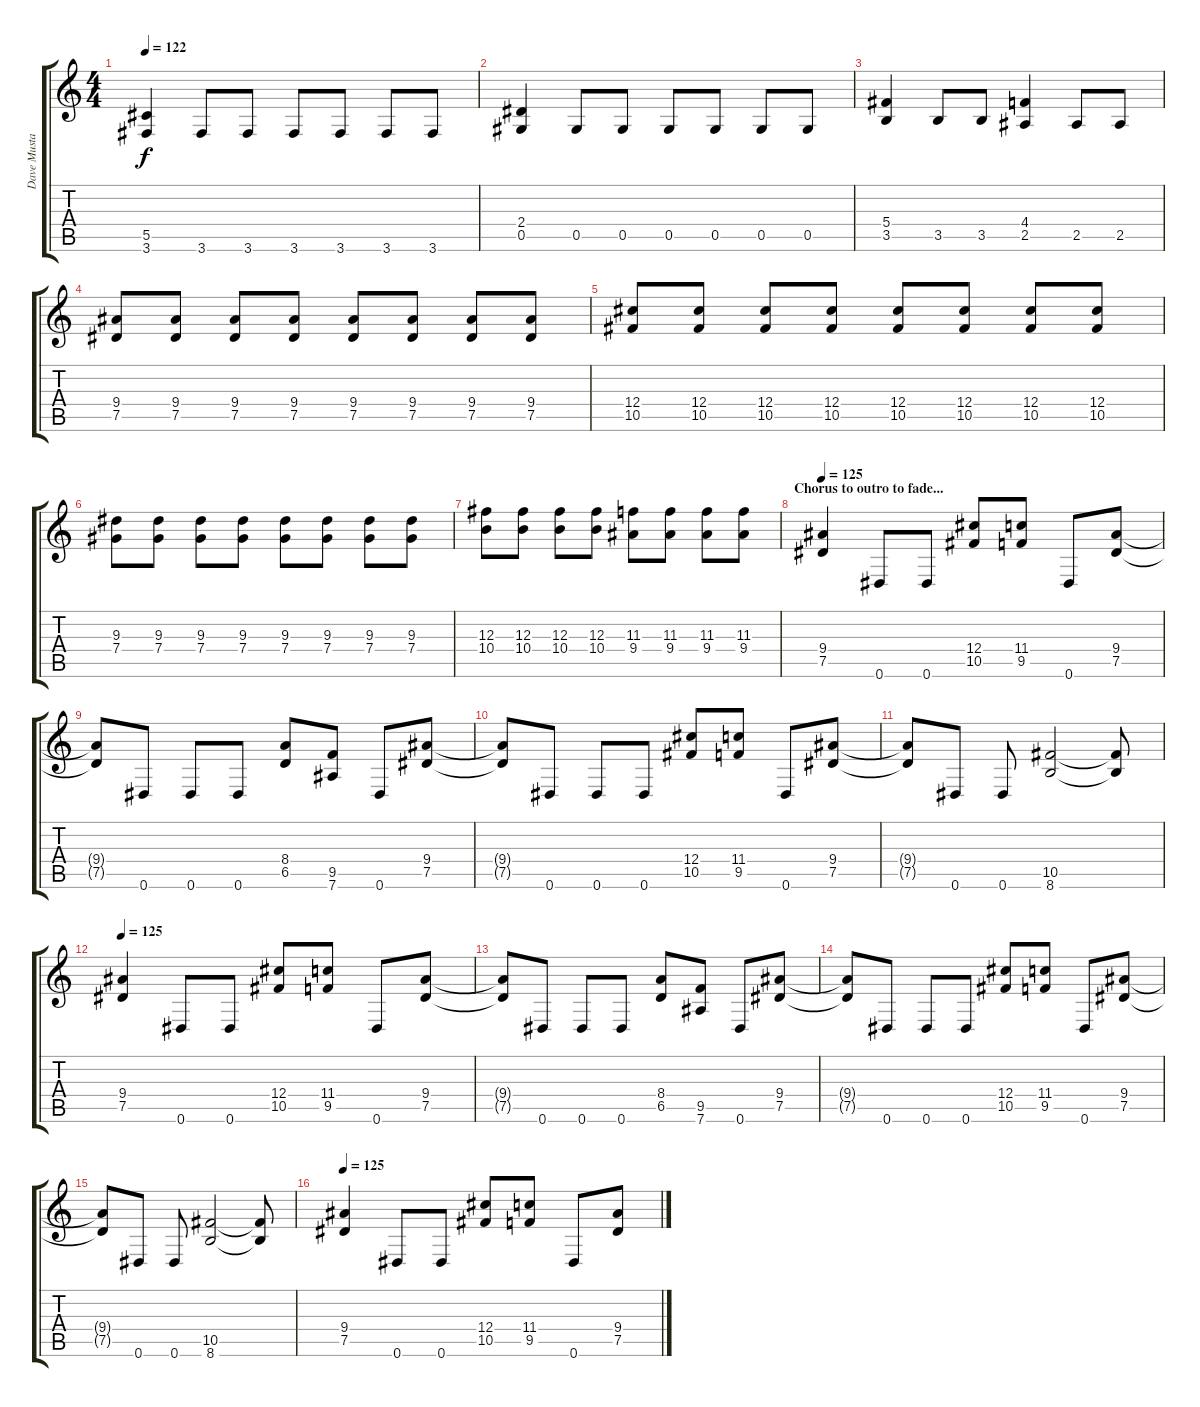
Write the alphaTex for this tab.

\track ("Dave Mustaine" "Dave Musta") {instrument distortionguitar}
\staff {score tabs}
\tuning (Eb4 Bb3 Gb3 Db3 Ab2 Eb2) {hide}
\ts (4 4)
\tempo 122
\clef g2
\ks c
(5.5 3.6).4{dy f} 3.6.8 3.6.8 3.6.8 3.6.8 3.6.8 3.6.8 |
(2.4 0.5).4 0.5.8 0.5.8 0.5.8 0.5.8 0.5.8 0.5.8 |
(5.4 3.5).4 3.5.8 3.5.8 (4.4 2.5).4 2.5.8 2.5.8 |
(9.4 7.5).8 (9.4 7.5).8 (9.4 7.5).8 (9.4 7.5).8 (9.4 7.5).8 (9.4 7.5).8 (9.4 7.5).8 (9.4 7.5).8 |
(12.4 10.5).8 (12.4 10.5).8 (12.4 10.5).8 (12.4 10.5).8 (12.4 10.5).8 (12.4 10.5).8 (12.4 10.5).8 (12.4 10.5).8 |
(9.3 7.4).8 (9.3 7.4).8 (9.3 7.4).8 (9.3 7.4).8 (9.3 7.4).8 (9.3 7.4).8 (9.3 7.4).8 (9.3 7.4).8 |
(12.3 10.4).8 (12.3 10.4).8 (12.3 10.4).8 (12.3 10.4).8 (11.3 9.4).8 (11.3 9.4).8 (11.3 9.4).8 (11.3 9.4).8 |
\section ("" "Chorus to outro to fade...")
\tempo 125
(9.4 7.5).4 0.6.8 0.6.8 (12.4 10.5).8 (11.4 9.5).8 0.6.8 (9.4 7.5).8 |
(9.4{t} 7.5{t}).8 0.6.8 0.6.8 0.6.8 (8.4 6.5).8 (9.5 7.6).8 0.6.8 (9.4 7.5).8 |
(9.4{t} 7.5{t}).8 0.6.8 0.6.8 0.6.8 (12.4 10.5).8 (11.4 9.5).8 0.6.8 (9.4 7.5).8 |
(9.4{t} 7.5{t}).8 0.6.8 0.6.8 (10.5 8.6).2 (10.5{t} 8.6{t}).8 |
\tempo 125
(9.4 7.5).4 0.6.8 0.6.8 (12.4 10.5).8 (11.4 9.5).8 0.6.8 (9.4 7.5).8 |
(9.4{t} 7.5{t}).8 0.6.8 0.6.8 0.6.8 (8.4 6.5).8 (9.5 7.6).8 0.6.8 (9.4 7.5).8 |
(9.4{t} 7.5{t}).8 0.6.8 0.6.8 0.6.8 (12.4 10.5).8 (11.4 9.5).8 0.6.8 (9.4 7.5).8 |
(9.4{t} 7.5{t}).8 0.6.8 0.6.8 (10.5 8.6).2 (10.5{t} 8.6{t}).8 |
\tempo 125
(9.4 7.5).4 0.6.8 0.6.8 (12.4 10.5).8 (11.4 9.5).8 0.6.8 (9.4 7.5).8
